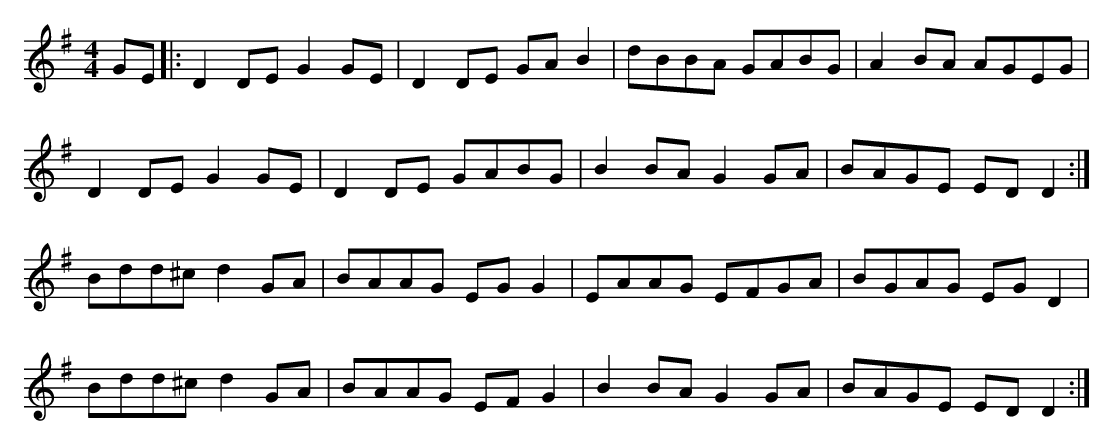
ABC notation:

X:1
M:4/4
K:G
GE|:D2 DE G2 GE|D2 DE GA B2|dBBA GABG|A2 BA AGEG|
D2 DE G2 GE|D2 DE GABG|B2 BA G2 GA|BAGE ED D2:|
Bdd^c d2 GA|BAAG EG G2|EAAG EFGA|BGAG EG D2|
Bdd^c d2 GA|BAAG EF G2|B2 BA G2 GA|BAGE ED D2:|
